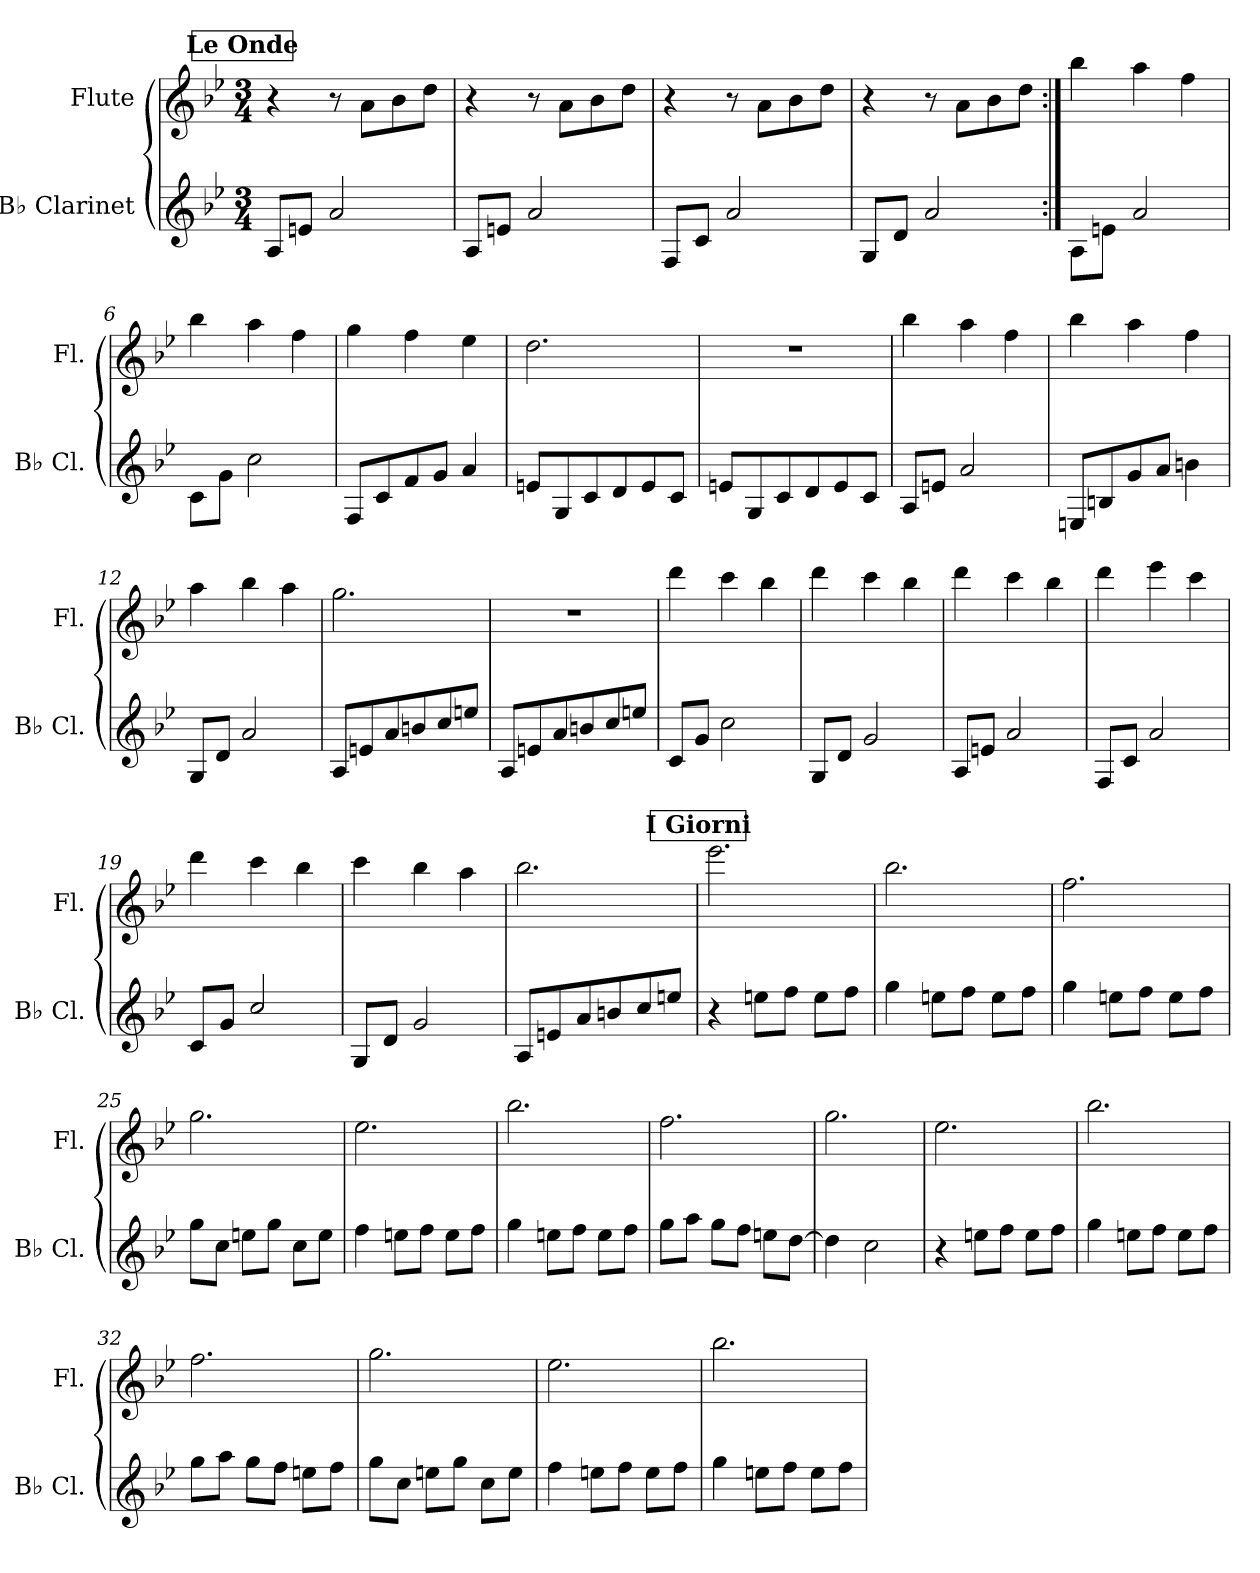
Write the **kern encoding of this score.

**kern	**kern
*part2	*part1
*staff2	*staff1
*I"B♭ Clarinet	*I"Flute
*I'B♭ Cl.	*I'Fl.
*clefG2	*clefG2
*ITrd1c2	*
*k[b-e-a-d-]	*k[b-e-]
*M3/4	*M3/4
*MM135	*MM135
!!LO:REH:place=s1:a:fs=9:t=Le Onde
=1	=1
8G/L	4r
8dn/J	.
2g/	8r
.	8a\L
.	8b-\
.	8dd\J
=2	=2
8G/L	4r
8dn/J	.
2g/	8r
.	8a\L
.	8b-\
.	8dd\J
=3	=3
8E-/L	4r
8B-/J	.
2g/	8r
.	8a\L
.	8b-\
.	8dd\J
=4	=4
8F/L	4r
8c/J	.
2g/	8r
.	8a\L
.	8b-\
.	8dd\J
=5:|!	=5:|!
8G\L	4bb-\
8dn\J	.
2g/	4aa\
.	4ff\
=6	=6
8B-\L	4bb-\
8f\J	.
2b-\	4aa\
.	4ff\
=7	=7
8E-/L	4gg\
8B-/	.
8e-/	4ff\
8f/J	.
4g/	4ee-\
!!LO:LB:g=z
=8	=8
8dn/L	2.dd\
8F/	.
8B-/	.
8c/	.
8d/	.
8B-/J	.
=9	=9
8dn/L	2.r
8F/	.
8B-/	.
8c/	.
8d/	.
8B-/J	.
=10	=10
8G/L	4bb-\
8dn/J	.
2g/	4aa\
.	4ff\
=11	=11
8Dn/L	4bb-\
8An/	.
8f/	4aa\
8g/J	.
4an\	4ff\
=12	=12
8F/L	4aa\
8c/J	.
2g/	4bb-\
.	4aa\
=13	=13
8G/L	2.gg\
8dn/	.
8g/	.
8an/	.
8b-/	.
8ddn/J	.
=14	=14
8G/L	2.r
8dn/	.
8g/	.
8an/	.
8b-/	.
8ddn/J	.
=15	=15
8B-/L	4ddd\
8f/J	.
2b-\	4ccc\
.	4bb-\
!!LO:LB:g=z
=16	=16
8F/L	4ddd\
8c/J	.
2f/	4ccc\
.	4bb-\
=17	=17
8G/L	4ddd\
8dn/J	.
2g/	4ccc\
.	4bb-\
=18	=18
8E-/L	4ddd\
8B-/J	.
2g/	4eee-\
.	4ccc\
=19	=19
8B-/L	4ddd\
8f/J	.
2b-/	4ccc\
.	4bb-\
=20	=20
8F/L	4ccc\
8c/J	.
2f/	4bb-\
.	4aa\
=21	=21
8G/L	2.bb-\
8dn/	.
8g/	.
8an/	.
8b-/	.
8ddn/J	.
!!LO:REH:place=s1:a:fs=9:t=I Giorni
=22	=22
4r	2.eee-\
8ddn\L	.
8ee-\J	.
8dd\L	.
8ee-\J	.
=23	=23
4ff\	2.bb-\
8ddn\L	.
8ee-\J	.
8dd\L	.
8ee-\J	.
=24	=24
4ff\	2.ff\
8ddn\L	.
8ee-\J	.
8dd\L	.
8ee-\J	.
!!LO:LB:g=z
=25	=25
8ff\L	2.gg\
8b-\J	.
8ddn\L	.
8ff\J	.
8b-\L	.
8dd\J	.
=26	=26
4ee-\	2.ee-\
8ddn\L	.
8ee-\J	.
8dd\L	.
8ee-\J	.
=27	=27
4ff\	2.bb-\
8ddn\L	.
8ee-\J	.
8dd\L	.
8ee-\J	.
=28	=28
8ff\L	2.ff\
8gg\J	.
8ff\L	.
8ee-\J	.
8ddn\L	.
[8cc\J	.
=29	=29
4cc\]	2.gg\
2b-\	.
=30	=30
4r	2.ee-\
8ddn\L	.
8ee-\J	.
8dd\L	.
8ee-\J	.
=31	=31
4ff\	2.bb-\
8ddn\L	.
8ee-\J	.
8dd\L	.
8ee-\J	.
=32	=32
8ff\L	2.ff\
8gg\J	.
8ff\L	.
8ee-\J	.
8ddn\L	.
8ee-\J	.
!!LO:LB:g=z
=33	=33
8ff\L	2.gg\
8b-\J	.
8ddn\L	.
8ff\J	.
8b-\L	.
8dd\J	.
=34	=34
4ee-\	2.ee-\
8ddn\L	.
8ee-\J	.
8dd\L	.
8ee-\J	.
=35	=35
4ff\	2.bb-\
8ddn\L	.
8ee-\J	.
8dd\L	.
8ee-\J	.
=	=
*-	*-
